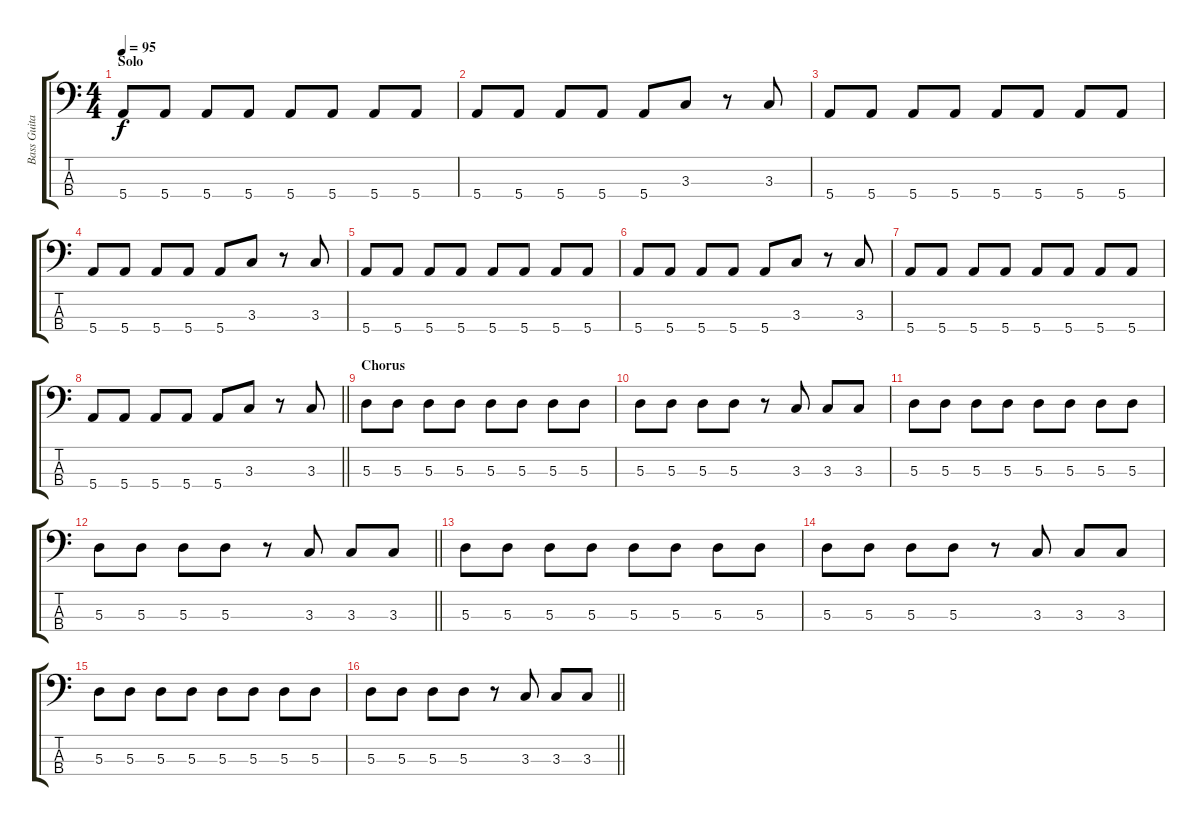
\track ("Bass Guitar" "Bass Guita") {instrument electricbassfinger}
\staff {score tabs}
\tuning (G2 D2 A1 E1) {hide}
\ts (4 4)
\section ("" "Solo")
\tempo 95
\clef f4
\ks c
5.4.8{dy f} 5.4.8 5.4.8 5.4.8 5.4.8 5.4.8 5.4.8 5.4.8 |
5.4.8 5.4.8 5.4.8 5.4.8 5.4.8 3.3.8 r.8 3.3.8 |
5.4.8 5.4.8 5.4.8 5.4.8 5.4.8 5.4.8 5.4.8 5.4.8 |
5.4.8 5.4.8 5.4.8 5.4.8 5.4.8 3.3.8 r.8 3.3.8 |
5.4.8 5.4.8 5.4.8 5.4.8 5.4.8 5.4.8 5.4.8 5.4.8 |
5.4.8 5.4.8 5.4.8 5.4.8 5.4.8 3.3.8 r.8 3.3.8 |
5.4.8 5.4.8 5.4.8 5.4.8 5.4.8 5.4.8 5.4.8 5.4.8 |
\barLineRight lightlight
5.4.8 5.4.8 5.4.8 5.4.8 5.4.8 3.3.8 r.8 3.3.8 |
\section ("" "Chorus")
5.3.8 5.3.8 5.3.8 5.3.8 5.3.8 5.3.8 5.3.8 5.3.8 |
5.3.8 5.3.8 5.3.8 5.3.8 r.8 3.3.8 3.3.8 3.3.8 |
5.3.8 5.3.8 5.3.8 5.3.8 5.3.8 5.3.8 5.3.8 5.3.8 |
\barLineRight lightlight
5.3.8 5.3.8 5.3.8 5.3.8 r.8 3.3.8 3.3.8 3.3.8 |
5.3.8 5.3.8 5.3.8 5.3.8 5.3.8 5.3.8 5.3.8 5.3.8 |
5.3.8 5.3.8 5.3.8 5.3.8 r.8 3.3.8 3.3.8 3.3.8 |
5.3.8 5.3.8 5.3.8 5.3.8 5.3.8 5.3.8 5.3.8 5.3.8 |
\barLineRight lightlight
5.3.8 5.3.8 5.3.8 5.3.8 r.8 3.3.8 3.3.8 3.3.8
